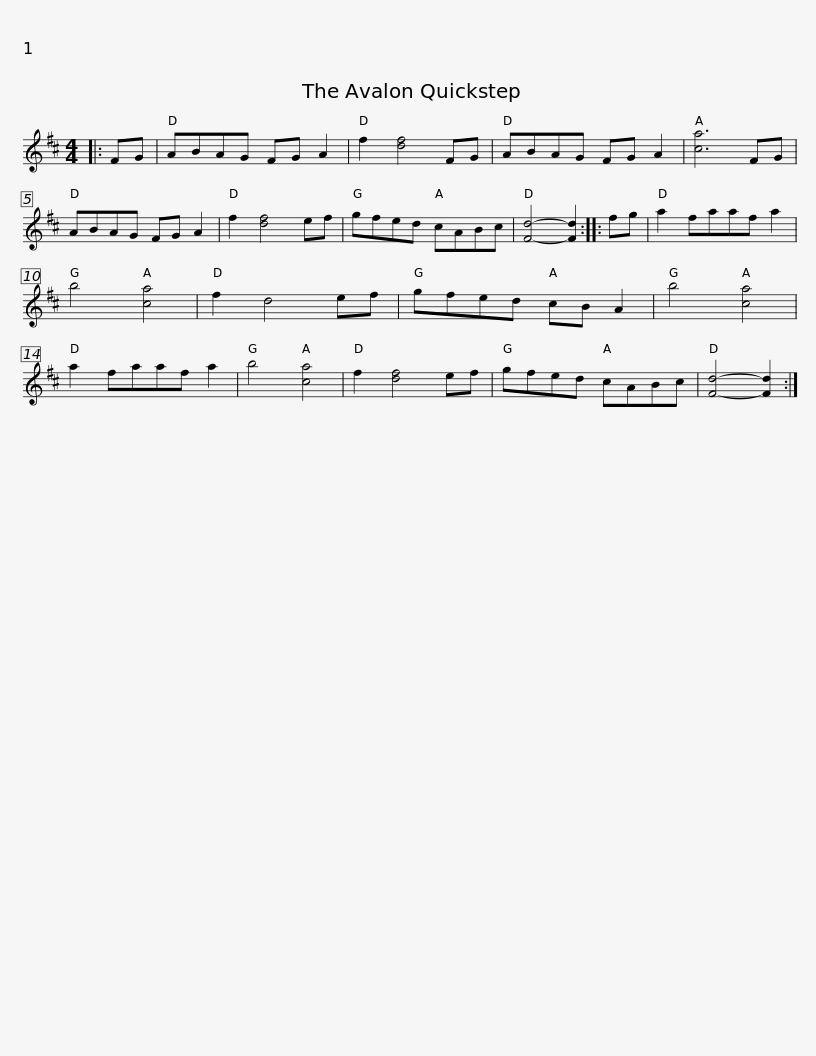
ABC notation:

X:1
L:1/8
M:4/4
I:linebreak $
K:D
V:1 treble
V:1
|: FG | ABAG FG A2 | f2 [df]4 FG | ABAG FG A2 | [ca]6 FG | %5
 ABAG FG A2 | f2 [df]4 ef |$ gfed cABc | [Fd]4- [Fd]2 :: fg | %10
 a2 faaf a2 | b4 [ca]4 | f2 d4 ef | gfed cB A2 | b4 [ca]4 |$ %15
 a2 faaf a2 | b4 [ca]4 | f2 [df]4 ef | gfed cABc | [Fd]4- [Fd]2 :| %20
